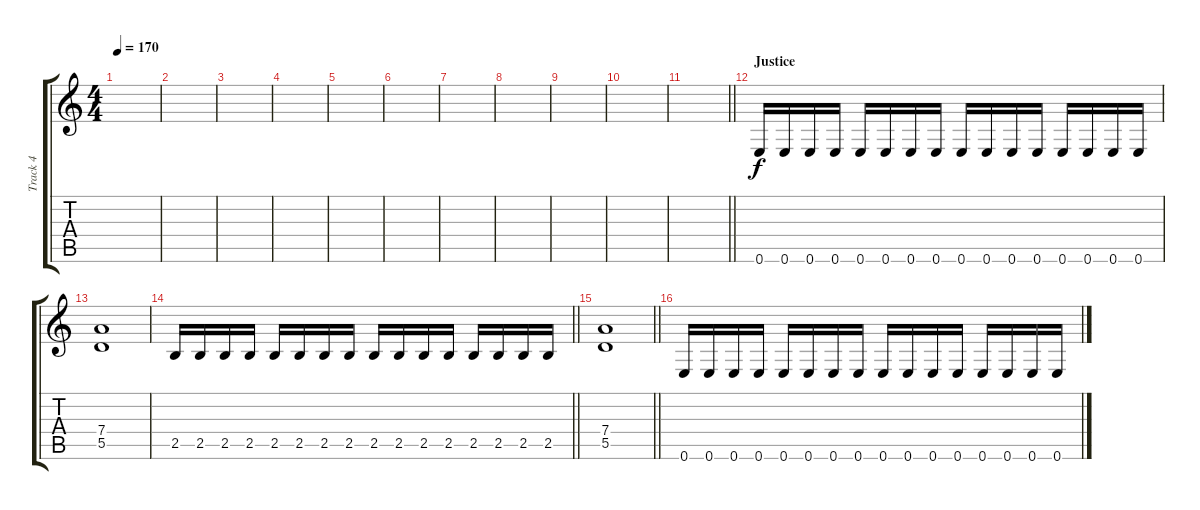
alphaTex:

\track ("Track 4" "Track 4") {instrument distortionguitar}
\staff {score tabs}
\tuning (E4 B3 G3 D3 A2 E2) {hide}
\ts (4 4)
\tempo 170
\clef g2
\ks c
|
|
|
|
|
|
|
|
|
|
\barLineRight lightlight
|
\section ("" "Justice")
0.6.16 0.6.16 0.6.16 0.6.16 0.6.16 0.6.16 0.6.16 0.6.16 0.6.16 0.6.16 0.6.16 0.6.16 0.6.16 0.6.16 0.6.16 0.6.16 |
(7.4 5.5).1 |
\barLineRight lightlight
2.5.16 2.5.16 2.5.16 2.5.16 2.5.16 2.5.16 2.5.16 2.5.16 2.5.16 2.5.16 2.5.16 2.5.16 2.5.16 2.5.16 2.5.16 2.5.16 |
\barLineRight lightlight
(7.4 5.5).1 |
0.6.16 0.6.16 0.6.16 0.6.16 0.6.16 0.6.16 0.6.16 0.6.16 0.6.16 0.6.16 0.6.16 0.6.16 0.6.16 0.6.16 0.6.16 0.6.16
